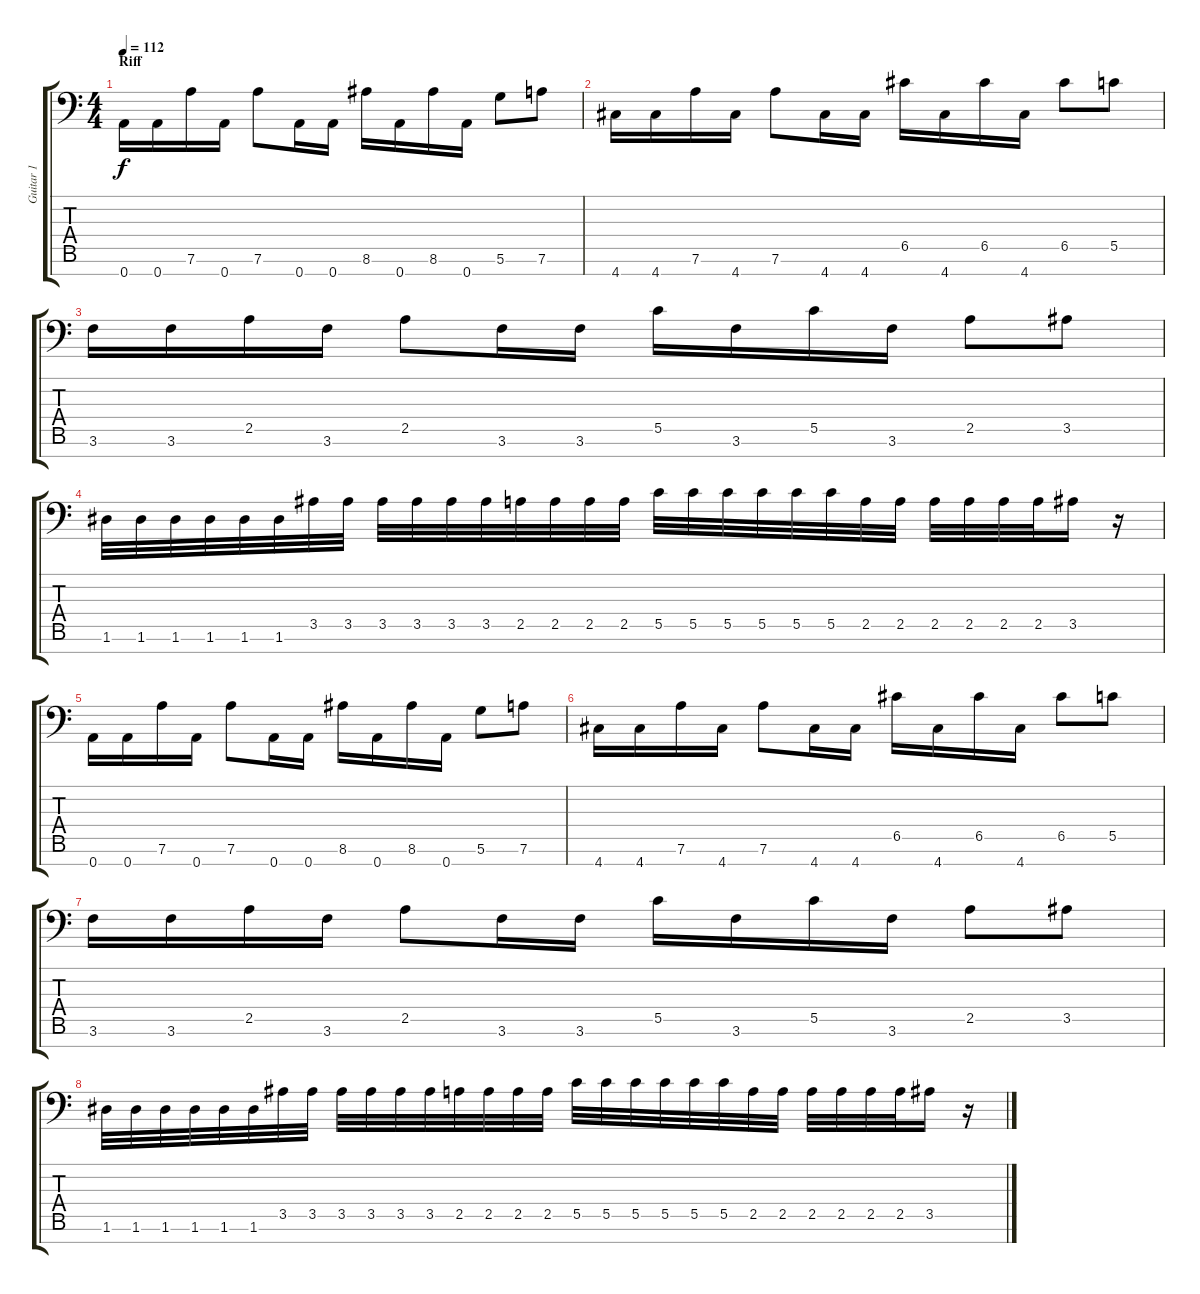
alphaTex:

\track ("Guitar 1" "Guitar 1") {instrument distortionguitar}
\staff {score tabs}
\tuning (D4 A3 F3 C3 G2 D2 A1) {hide}
\ts (4 4)
\section ("" "Riff")
\tempo 112
\clef f4
\ks c
0.7.16{dy f} 0.7.16 7.6.16 0.7.16 7.6.8 0.7.16 0.7.16 8.6.16 0.7.16 8.6.16 0.7.16 5.6.8 7.6.8 |
4.7.16 4.7.16 7.6.16 4.7.16 7.6.8 4.7.16 4.7.16 6.5.16 4.7.16 6.5.16 4.7.16 6.5.8 5.5.8 |
3.6.16 3.6.16 2.5.16 3.6.16 2.5.8 3.6.16 3.6.16 5.5.16 3.6.16 5.5.16 3.6.16 2.5.8 3.5.8 |
1.6.32 1.6.32 1.6.32 1.6.32 1.6.32 1.6.32 3.5.32 3.5.32 3.5.32 3.5.32 3.5.32 3.5.32 2.5.32 2.5.32 2.5.32 2.5.32 5.5.32 5.5.32 5.5.32 5.5.32 5.5.32 5.5.32 2.5.32 2.5.32 2.5.32 2.5.32 2.5.32 2.5.32 3.5.16 r.16 |
0.7.16 0.7.16 7.6.16 0.7.16 7.6.8 0.7.16 0.7.16 8.6.16 0.7.16 8.6.16 0.7.16 5.6.8 7.6.8 |
4.7.16 4.7.16 7.6.16 4.7.16 7.6.8 4.7.16 4.7.16 6.5.16 4.7.16 6.5.16 4.7.16 6.5.8 5.5.8 |
3.6.16 3.6.16 2.5.16 3.6.16 2.5.8 3.6.16 3.6.16 5.5.16 3.6.16 5.5.16 3.6.16 2.5.8 3.5.8 |
1.6.32 1.6.32 1.6.32 1.6.32 1.6.32 1.6.32 3.5.32 3.5.32 3.5.32 3.5.32 3.5.32 3.5.32 2.5.32 2.5.32 2.5.32 2.5.32 5.5.32 5.5.32 5.5.32 5.5.32 5.5.32 5.5.32 2.5.32 2.5.32 2.5.32 2.5.32 2.5.32 2.5.32 3.5.16 r.16
